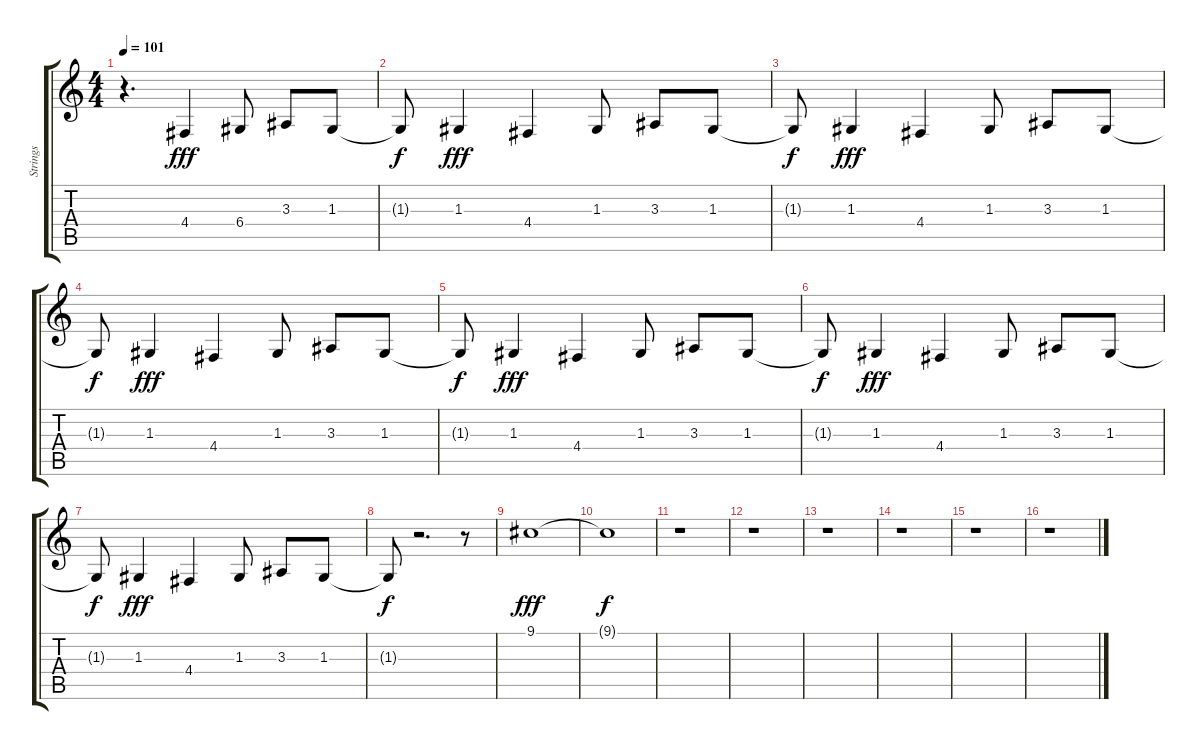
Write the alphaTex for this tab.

\track ("Strings" "Strings") {instrument stringensemble1}
\staff {score tabs}
\tuning (E4 B3 G3 D3 A2 E2) {hide}
\ts (4 4)
\tempo 101
\clef g2
\ks c
r.4{d dy fff} 4.4.4{volume 12} 6.4.8 3.3.8 1.3.8 |
1.3{t}.8{dy f} 1.3.4{dy fff} 4.4.4 1.3.8 3.3.8 1.3.8 |
1.3{t}.8{dy f} 1.3.4{dy fff} 4.4.4 1.3.8 3.3.8 1.3.8 |
1.3{t}.8{dy f} 1.3.4{dy fff} 4.4.4 1.3.8 3.3.8 1.3.8 |
1.3{t}.8{dy f} 1.3.4{dy fff} 4.4.4 1.3.8 3.3.8 1.3.8 |
1.3{t}.8{dy f} 1.3.4{dy fff} 4.4.4 1.3.8 3.3.8 1.3.8 |
1.3{t}.8{dy f} 1.3.4{dy fff} 4.4.4 1.3.8 3.3.8 1.3.8 |
1.3{t}.8{dy f} r.2{d} r.8 |
9.1.1{dy fff volume 15} |
9.1{t}.1{dy f} |
r.1 |
r.1 |
r.1 |
r.1 |
r.1 |
r.1
